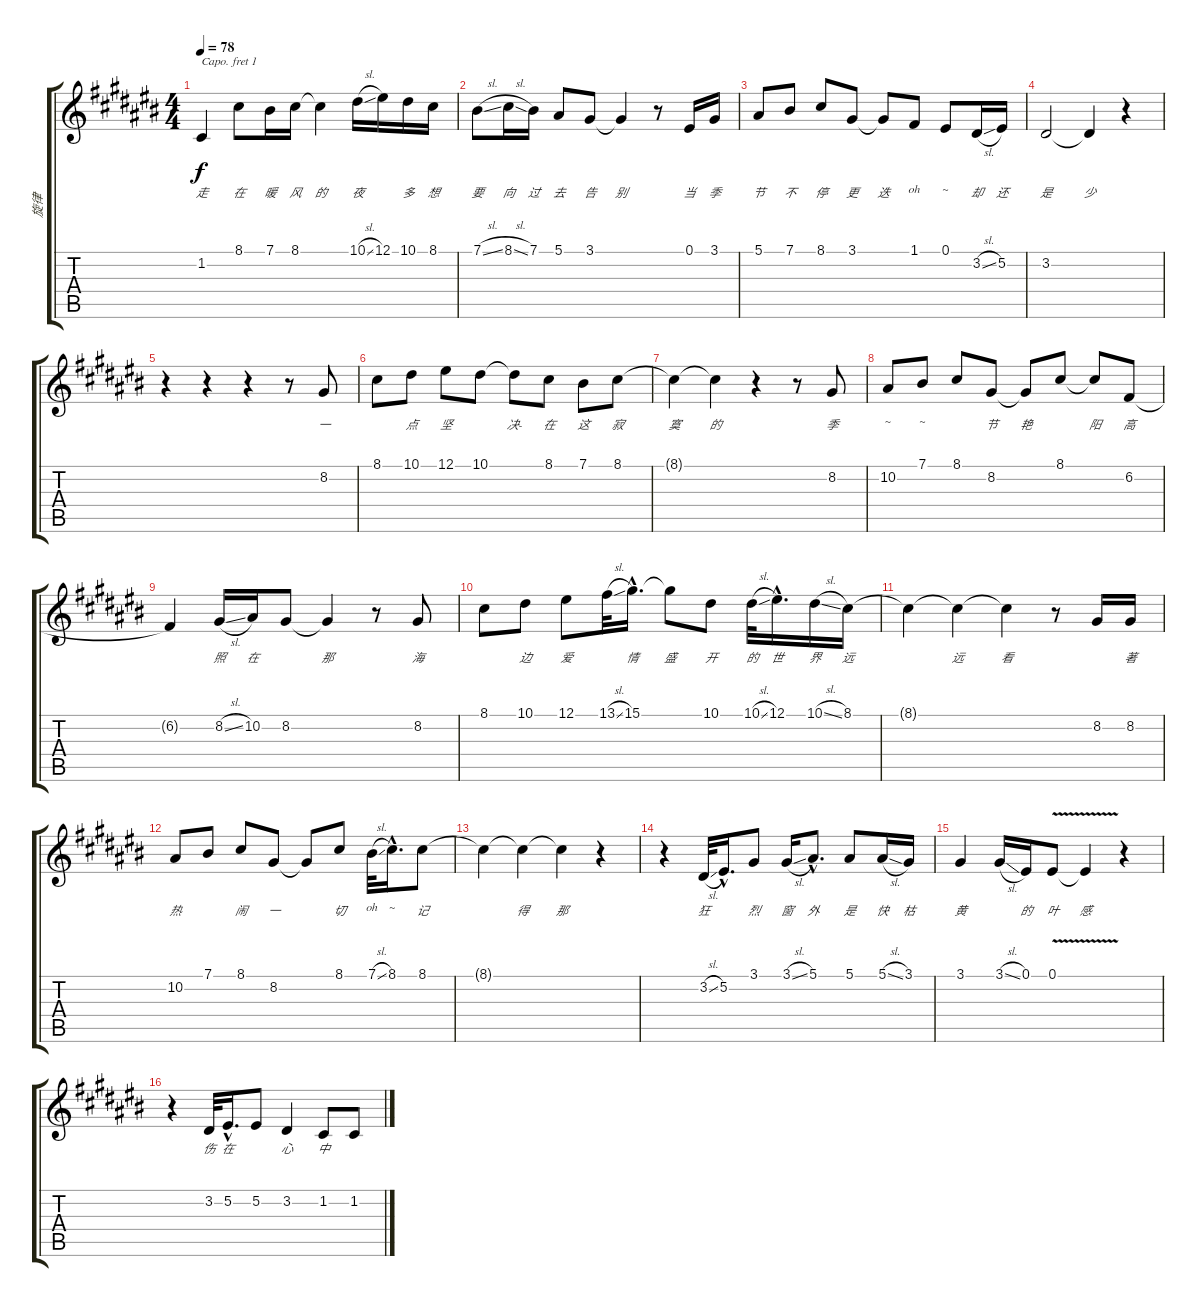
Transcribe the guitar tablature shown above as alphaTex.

\track ("旋律" "旋律") {instrument voiceoohs}
\staff {score tabs}
\capo 1
\tuning (E4 B3 G3 D3 A2 E2) {hide}
\ts (4 4)
\tempo 78
\clef g2
\ks c#
1.2{t}.4{lyrics (0 "走") lyrics (1 "") lyrics (2 "") lyrics (3 "") lyrics (4 "") dy f} 8.1.8{lyrics (0 "在") lyrics (1 "") lyrics (2 "") lyrics (3 "") lyrics (4 "")} 7.1.16{lyrics (0 "暖") lyrics (1 "") lyrics (2 "") lyrics (3 "") lyrics (4 "")} 8.1.16{lyrics (0 "风") lyrics (1 "") lyrics (2 "") lyrics (3 "") lyrics (4 "")} 8.1{t}.4{lyrics (0 "的") lyrics (1 "") lyrics (2 "") lyrics (3 "") lyrics (4 "")} 10.1{sl}.16{lyrics (0 "夜") lyrics (1 "") lyrics (2 "") lyrics (3 "") lyrics (4 "")} 12.1.16{lyrics (0 "") lyrics (1 "") lyrics (2 "") lyrics (3 "") lyrics (4 "")} 10.1.16{lyrics (0 "多") lyrics (1 "") lyrics (2 "") lyrics (3 "") lyrics (4 "")} 8.1.16{lyrics (0 "想") lyrics (1 "") lyrics (2 "") lyrics (3 "") lyrics (4 "")} |
7.1{sl}.8{lyrics (0 "要") lyrics (1 "") lyrics (2 "") lyrics (3 "") lyrics (4 "")} 8.1{sl}.16{lyrics (0 "向") lyrics (1 "") lyrics (2 "") lyrics (3 "") lyrics (4 "")} 7.1.16{lyrics (0 "过") lyrics (1 "") lyrics (2 "") lyrics (3 "") lyrics (4 "")} 5.1.8{lyrics (0 "去") lyrics (1 "") lyrics (2 "") lyrics (3 "") lyrics (4 "")} 3.1.8{lyrics (0 "告") lyrics (1 "") lyrics (2 "") lyrics (3 "") lyrics (4 "")} 3.1{t}.4{lyrics (0 "别") lyrics (1 "") lyrics (2 "") lyrics (3 "") lyrics (4 "")} r.8 0.1.16{lyrics (0 "当") lyrics (1 "") lyrics (2 "") lyrics (3 "") lyrics (4 "")} 3.1.16{lyrics (0 "季") lyrics (1 "") lyrics (2 "") lyrics (3 "") lyrics (4 "")} |
5.1.8{lyrics (0 "节") lyrics (1 "") lyrics (2 "") lyrics (3 "") lyrics (4 "")} 7.1.8{lyrics (0 "不") lyrics (1 "") lyrics (2 "") lyrics (3 "") lyrics (4 "")} 8.1.8{lyrics (0 "停") lyrics (1 "") lyrics (2 "") lyrics (3 "") lyrics (4 "")} 3.1.8{lyrics (0 "更") lyrics (1 "") lyrics (2 "") lyrics (3 "") lyrics (4 "")} 3.1{t}.8{lyrics (0 "迭") lyrics (1 "") lyrics (2 "") lyrics (3 "") lyrics (4 "")} 1.1.8{lyrics (0 "oh") lyrics (1 "") lyrics (2 "") lyrics (3 "") lyrics (4 "")} 0.1.8{lyrics (0 "~") lyrics (1 "") lyrics (2 "") lyrics (3 "") lyrics (4 "")} 3.2{sl}.16{lyrics (0 "却") lyrics (1 "") lyrics (2 "") lyrics (3 "") lyrics (4 "")} 5.2.16{lyrics (0 "还") lyrics (1 "") lyrics (2 "") lyrics (3 "") lyrics (4 "")} |
3.2.2{lyrics (0 "是") lyrics (1 "") lyrics (2 "") lyrics (3 "") lyrics (4 "")} 3.2{t}.4{lyrics (0 "少") lyrics (1 "") lyrics (2 "") lyrics (3 "") lyrics (4 "")} r.4 |
r.4 r.4 r.4 r.8 8.2.8{lyrics (0 "一") lyrics (1 "") lyrics (2 "") lyrics (3 "") lyrics (4 "")} |
8.1.8{lyrics (0 "") lyrics (1 "") lyrics (2 "") lyrics (3 "") lyrics (4 "")} 10.1.8{lyrics (0 "点") lyrics (1 "") lyrics (2 "") lyrics (3 "") lyrics (4 "")} 12.1.8{lyrics (0 "坚") lyrics (1 "") lyrics (2 "") lyrics (3 "") lyrics (4 "")} 10.1.8{lyrics (0 "") lyrics (1 "") lyrics (2 "") lyrics (3 "") lyrics (4 "")} 10.1{t}.8{lyrics (0 "决-") lyrics (1 "") lyrics (2 "") lyrics (3 "") lyrics (4 "")} 8.1.8{lyrics (0 "在") lyrics (1 "") lyrics (2 "") lyrics (3 "") lyrics (4 "")} 7.1.8{lyrics (0 "这") lyrics (1 "") lyrics (2 "") lyrics (3 "") lyrics (4 "")} 8.1.8{lyrics (0 "寂") lyrics (1 "") lyrics (2 "") lyrics (3 "") lyrics (4 "")} |
8.1{t}.4{lyrics (0 "寞") lyrics (1 "") lyrics (2 "") lyrics (3 "") lyrics (4 "")} 8.1{t}.4{lyrics (0 "的") lyrics (1 "") lyrics (2 "") lyrics (3 "") lyrics (4 "")} r.4 r.8 8.2.8{lyrics (0 "季") lyrics (1 "") lyrics (2 "") lyrics (3 "") lyrics (4 "")} |
10.2.8{lyrics (0 "~") lyrics (1 "") lyrics (2 "") lyrics (3 "") lyrics (4 "")} 7.1.8{lyrics (0 "~") lyrics (1 "") lyrics (2 "") lyrics (3 "") lyrics (4 "")} 8.1.8{lyrics (0 "") lyrics (1 "") lyrics (2 "") lyrics (3 "") lyrics (4 "")} 8.2.8{lyrics (0 "节") lyrics (1 "") lyrics (2 "") lyrics (3 "") lyrics (4 "")} 8.2{t}.8{lyrics (0 "艳") lyrics (1 "") lyrics (2 "") lyrics (3 "") lyrics (4 "")} 8.1.8{lyrics (0 "") lyrics (1 "") lyrics (2 "") lyrics (3 "") lyrics (4 "")} 8.1{t}.8{lyrics (0 "阳") lyrics (1 "") lyrics (2 "") lyrics (3 "") lyrics (4 "")} 6.2.8{lyrics (0 "高") lyrics (1 "") lyrics (2 "") lyrics (3 "") lyrics (4 "")} |
6.2{t}.4{lyrics (0 "") lyrics (1 "") lyrics (2 "") lyrics (3 "") lyrics (4 "")} 8.2{sl}.16{lyrics (0 "照") lyrics (1 "") lyrics (2 "") lyrics (3 "") lyrics (4 "")} 10.2.16{lyrics (0 "在") lyrics (1 "") lyrics (2 "") lyrics (3 "") lyrics (4 "")} 8.2.8{lyrics (0 "") lyrics (1 "") lyrics (2 "") lyrics (3 "") lyrics (4 "")} 8.2{t}.4{lyrics (0 "那") lyrics (1 "") lyrics (2 "") lyrics (3 "") lyrics (4 "")} r.8 8.2.8{lyrics (0 "海") lyrics (1 "") lyrics (2 "") lyrics (3 "") lyrics (4 "")} |
8.1.8{lyrics (0 "") lyrics (1 "") lyrics (2 "") lyrics (3 "") lyrics (4 "")} 10.1.8{lyrics (0 "边") lyrics (1 "") lyrics (2 "") lyrics (3 "") lyrics (4 "")} 12.1.8{lyrics (0 "爱") lyrics (1 "") lyrics (2 "") lyrics (3 "") lyrics (4 "")} 13.1{sl}.32{lyrics (0 "") lyrics (1 "") lyrics (2 "") lyrics (3 "") lyrics (4 "")} 15.1{hac}.16{d lyrics (0 "情") lyrics (1 "") lyrics (2 "") lyrics (3 "") lyrics (4 "")} 15.1{t}.8{lyrics (0 "盛") lyrics (1 "") lyrics (2 "") lyrics (3 "") lyrics (4 "")} 10.1.8{lyrics (0 "开") lyrics (1 "") lyrics (2 "") lyrics (3 "") lyrics (4 "")} 10.1{sl}.32{lyrics (0 "的") lyrics (1 "") lyrics (2 "") lyrics (3 "") lyrics (4 "")} 12.1{hac}.16{d lyrics (0 "世") lyrics (1 "") lyrics (2 "") lyrics (3 "") lyrics (4 "")} 10.1{sl}.16{lyrics (0 "界") lyrics (1 "") lyrics (2 "") lyrics (3 "") lyrics (4 "")} 8.1.16{lyrics (0 "远") lyrics (1 "") lyrics (2 "") lyrics (3 "") lyrics (4 "")} |
8.1{t}.4{lyrics (0 "") lyrics (1 "") lyrics (2 "") lyrics (3 "") lyrics (4 "")} 8.1{t}.4{lyrics (0 "远") lyrics (1 "") lyrics (2 "") lyrics (3 "") lyrics (4 "")} 8.1{t}.4{lyrics (0 "看") lyrics (1 "") lyrics (2 "") lyrics (3 "") lyrics (4 "")} r.8 8.2.16{lyrics (0 "") lyrics (1 "") lyrics (2 "") lyrics (3 "") lyrics (4 "")} 8.2.16{lyrics (0 "著") lyrics (1 "") lyrics (2 "") lyrics (3 "") lyrics (4 "")} |
10.2.8{lyrics (0 "热") lyrics (1 "") lyrics (2 "") lyrics (3 "") lyrics (4 "")} 7.1.8{lyrics (0 "") lyrics (1 "") lyrics (2 "") lyrics (3 "") lyrics (4 "")} 8.1.8{lyrics (0 "闹") lyrics (1 "") lyrics (2 "") lyrics (3 "") lyrics (4 "")} 8.2.8{lyrics (0 "一") lyrics (1 "") lyrics (2 "") lyrics (3 "") lyrics (4 "")} 8.2{t}.8{lyrics (0 "") lyrics (1 "") lyrics (2 "") lyrics (3 "") lyrics (4 "")} 8.1.8{lyrics (0 "切") lyrics (1 "") lyrics (2 "") lyrics (3 "") lyrics (4 "")} 7.1{sl}.32{lyrics (0 "oh") lyrics (1 "") lyrics (2 "") lyrics (3 "") lyrics (4 "")} 8.1{hac}.16{d lyrics (0 "~") lyrics (1 "") lyrics (2 "") lyrics (3 "") lyrics (4 "")} 8.1.8{lyrics (0 "记") lyrics (1 "") lyrics (2 "") lyrics (3 "") lyrics (4 "")} |
8.1{t}.4{lyrics (0 "") lyrics (1 "") lyrics (2 "") lyrics (3 "") lyrics (4 "")} 8.1{t}.4{lyrics (0 "得") lyrics (1 "") lyrics (2 "") lyrics (3 "") lyrics (4 "")} 8.1{t}.4{lyrics (0 "那") lyrics (1 "") lyrics (2 "") lyrics (3 "") lyrics (4 "")} r.4 |
r.4 3.2{sl}.32{lyrics (0 "狂") lyrics (1 "") lyrics (2 "") lyrics (3 "") lyrics (4 "")} 5.2{hac}.16{d lyrics (0 "") lyrics (1 "") lyrics (2 "") lyrics (3 "") lyrics (4 "")} 3.1.8{lyrics (0 "烈") lyrics (1 "") lyrics (2 "") lyrics (3 "") lyrics (4 "")} 3.1{sl}.16{lyrics (0 "窗") lyrics (1 "") lyrics (2 "") lyrics (3 "") lyrics (4 "")} 5.1{hac}.8{d lyrics (0 "外") lyrics (1 "") lyrics (2 "") lyrics (3 "") lyrics (4 "")} 5.1.8{lyrics (0 "是") lyrics (1 "") lyrics (2 "") lyrics (3 "") lyrics (4 "")} 5.1{sl}.16{lyrics (0 "快") lyrics (1 "") lyrics (2 "") lyrics (3 "") lyrics (4 "")} 3.1.16{lyrics (0 "枯") lyrics (1 "") lyrics (2 "") lyrics (3 "") lyrics (4 "")} |
3.1.4{lyrics (0 "黄") lyrics (1 "") lyrics (2 "") lyrics (3 "") lyrics (4 "")} 3.1{sl}.16{lyrics (0 "") lyrics (1 "") lyrics (2 "") lyrics (3 "") lyrics (4 "")} 0.1.16{lyrics (0 "的") lyrics (1 "") lyrics (2 "") lyrics (3 "") lyrics (4 "")} 0.1{v}.8{lyrics (0 "叶") lyrics (1 "") lyrics (2 "") lyrics (3 "") lyrics (4 "")} 0.1{t}.4{lyrics (0 "感") lyrics (1 "") lyrics (2 "") lyrics (3 "") lyrics (4 "")} r.4 |
r.4 3.2.32{lyrics (0 "伤") lyrics (1 "") lyrics (2 "") lyrics (3 "") lyrics (4 "")} 5.2{hac}.16{d lyrics (0 "在") lyrics (1 "") lyrics (2 "") lyrics (3 "") lyrics (4 "")} 5.2.8{lyrics (0 "") lyrics (1 "") lyrics (2 "") lyrics (3 "") lyrics (4 "")} 3.2.4{lyrics (0 "心") lyrics (1 "") lyrics (2 "") lyrics (3 "") lyrics (4 "")} 1.2.8{lyrics (0 "中") lyrics (1 "") lyrics (2 "") lyrics (3 "") lyrics (4 "")} 1.2.8{lyrics (0 "") lyrics (1 "") lyrics (2 "") lyrics (3 "") lyrics (4 "")}
